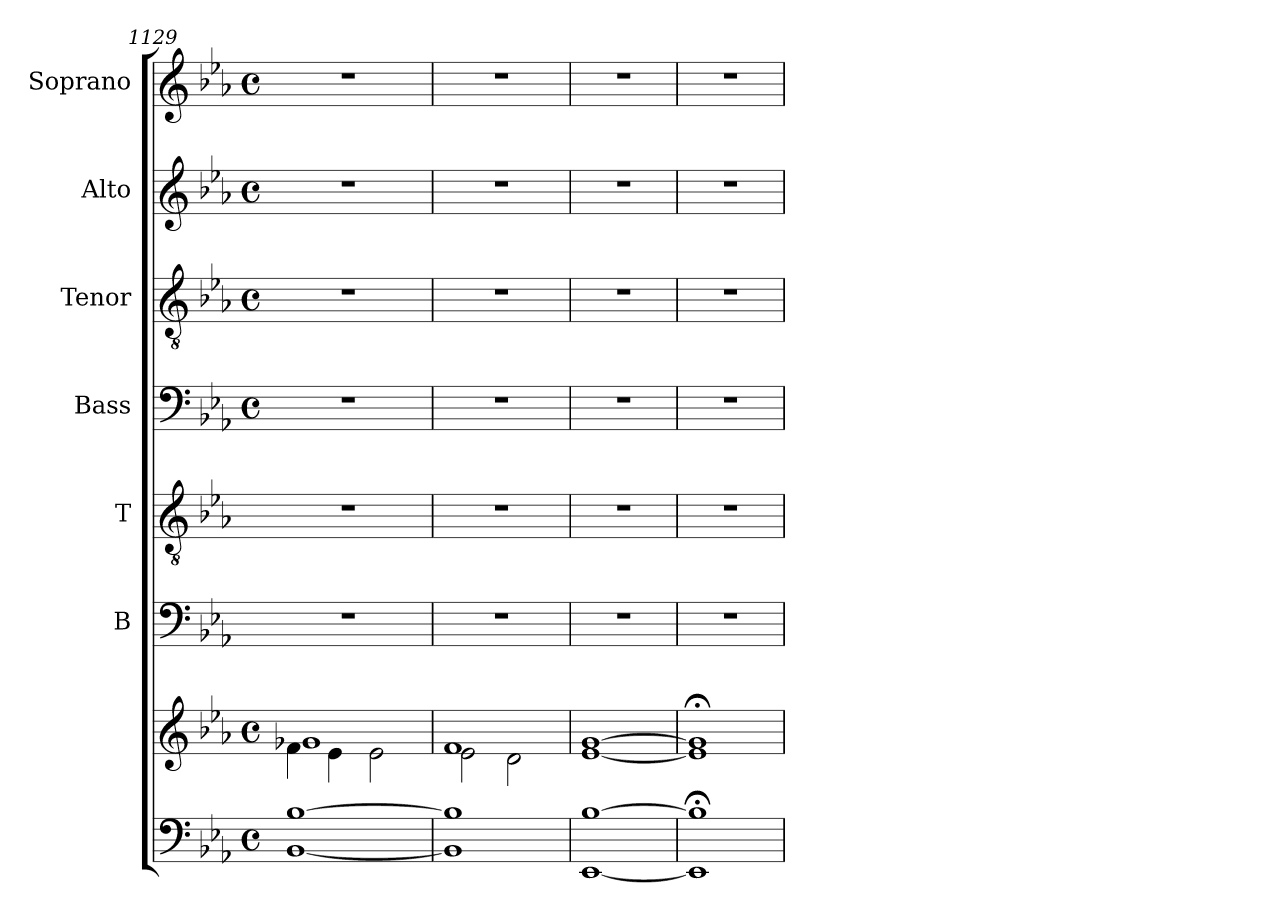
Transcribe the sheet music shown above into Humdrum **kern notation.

**kern	**kern	**kern	**kern	**kern	**kern	**kern	**kern
*part8	*part7	*part6	*part5	*part4	*part3	*part2	*part1
*staff8	*staff7	*staff6	*staff5	*staff4	*staff3	*staff2	*staff1
*	*	*I"B	*I"T	*I"Bass	*I"Tenor	*I"Alto	*I"Soprano
*	*	*I'B	*I'T	*I'B	*I'T	*I'A	*I'S
*clefF4	*clefG2	*clefF4	*clefGv2	*clefF4	*clefGv2	*clefG2	*clefG2
*k[b-e-a-]	*k[b-e-a-]	*k[b-e-a-]	*k[b-e-a-]	*k[b-e-a-]	*k[b-e-a-]	*k[b-e-a-]	*k[b-e-a-]
*E-:	*E-:	*E-:	*E-:	*E-:	*E-:	*E-:	*E-:
*M4/4	*M4/4	*	*	*M4/4	*M4/4	*M4/4	*M4/4
*met(c)	*met(c)	*	*	*met(c)	*met(c)	*met(c)	*met(c)
=1129	=1129	=1129	=1129	=1129	=1129	=1129	=1129
*	*^	*	*	*	*	*	*
[<1BB- [>1B-	4f\	1g-X	1r	1r	1r	1r	1r	1r
.	4e-\	.	.	.	.	.	.	.
.	2e-\	.	.	.	.	.	.	.
=1130	=1130	=1130	=1130	=1130	=1130	=1130	=1130	=1130
1BB-] 1B-]	1f	2e-\	1r	1r	1r	1r	1r	1r
.	.	2d\	.	.	.	.	.	.
*	*v	*v	*	*	*	*	*	*
=1131	=1131	=1131	=1131	=1131	=1131	=1131	=1131
[<1EE- [>1B-	[<1e- [>1g	1r	1r	1r	1r	1r	1r
=1132	=1132	=1132	=1132	=1132	=1132	=1132	=1132
1EE-]; 1B-];	1e-]; 1g];	1r	1r	1r	1r	1r	1r
=	=	=	=	=	=	=	=
*-	*-	*-	*-	*-	*-	*-	*-
